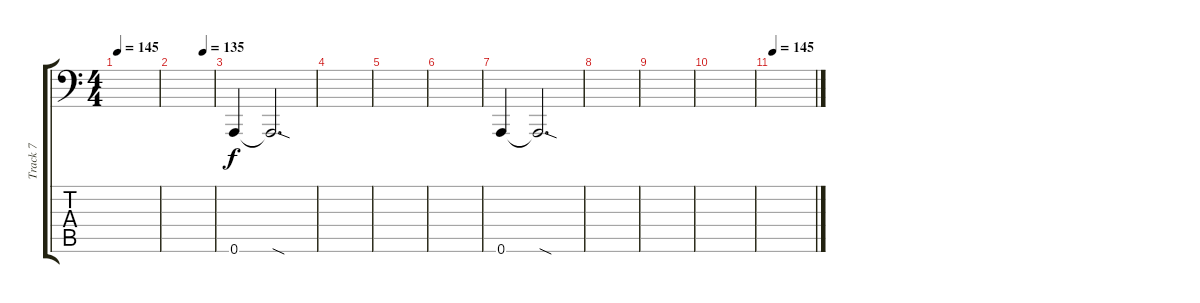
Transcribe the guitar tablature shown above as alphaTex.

\track ("Track 7" "Track 7") {instrument reversecymbal}
\staff {score tabs}
\tuning (B3 Gb3 D3 A2 E2 A1) {hide}
\ts (4 4)
\tempo 145
\clef f4
\ks c
|
\tempo (135 0.75)
|
0.6.4{volume 14 instrument ocarina} 0.6{sod t}.2{d} |
|
|
|
0.6.4{volume 14 instrument ocarina} 0.6{sod t}.2{d} |
|
|
|
\tempo 145
